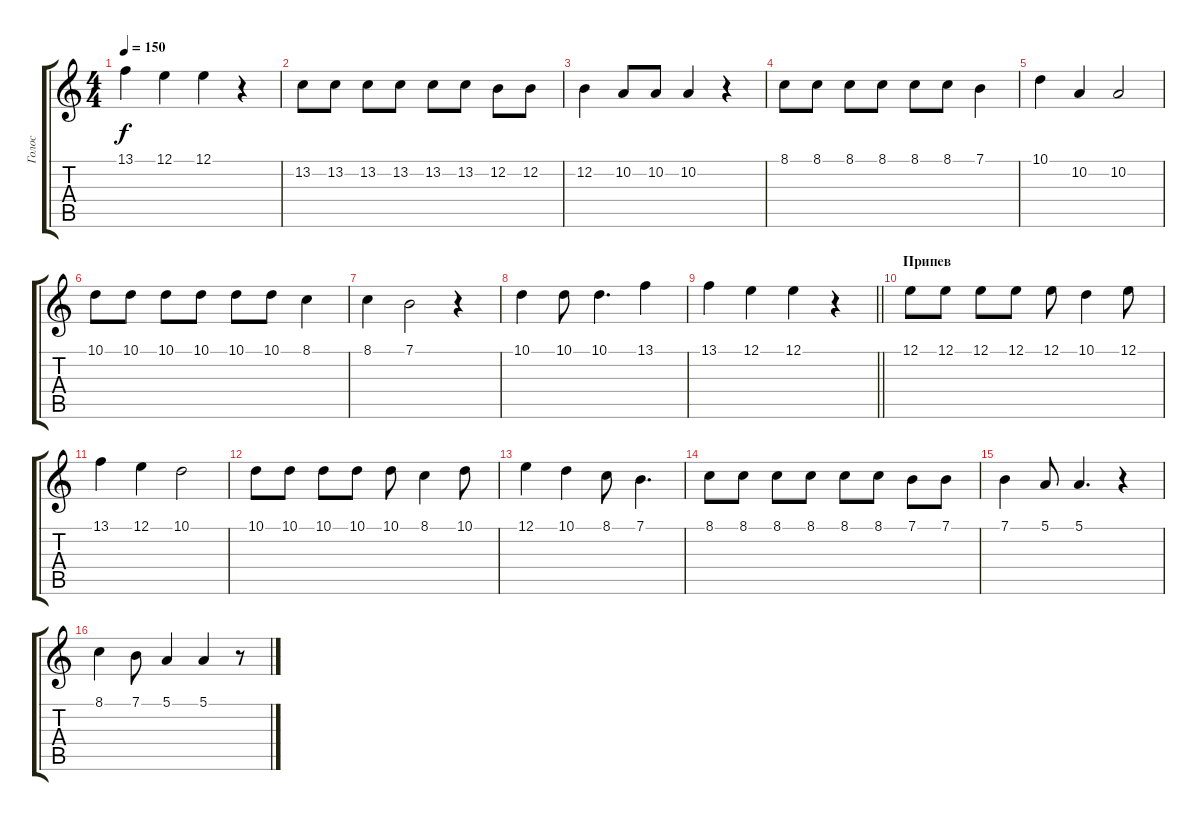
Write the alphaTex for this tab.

\track ("Голос" "Голос") {instrument lead1square}
\staff {score tabs}
\tuning (E4 B3 G3 D3 A2 E2) {hide}
\ts (4 4)
\tempo 150
\clef g2
\ks c
13.1.4{dy f} 12.1.4 12.1.4 r.4 |
13.2.8 13.2.8 13.2.8 13.2.8 13.2.8 13.2.8 12.2.8 12.2.8 |
12.2.4 10.2.8 10.2.8 10.2.4 r.4 |
8.1.8 8.1.8 8.1.8 8.1.8 8.1.8 8.1.8 7.1.4 |
10.1.4 10.2.4 10.2.2 |
10.1.8 10.1.8 10.1.8 10.1.8 10.1.8 10.1.8 8.1.4 |
8.1.4 7.1.2 r.4 |
10.1.4 10.1.8 10.1.4{d} 13.1.4 |
\barLineRight lightlight
13.1.4 12.1.4 12.1.4 r.4 |
\section ("" "Припев")
12.1.8 12.1.8 12.1.8 12.1.8 12.1.8 10.1.4 12.1.8 |
13.1.4 12.1.4 10.1.2 |
10.1.8 10.1.8 10.1.8 10.1.8 10.1.8 8.1.4 10.1.8 |
12.1.4 10.1.4 8.1.8 7.1.4{d} |
8.1.8 8.1.8 8.1.8 8.1.8 8.1.8 8.1.8 7.1.8 7.1.8 |
7.1.4 5.1.8 5.1.4{d} r.4 |
8.1.4 7.1.8 5.1.4 5.1.4 r.8
